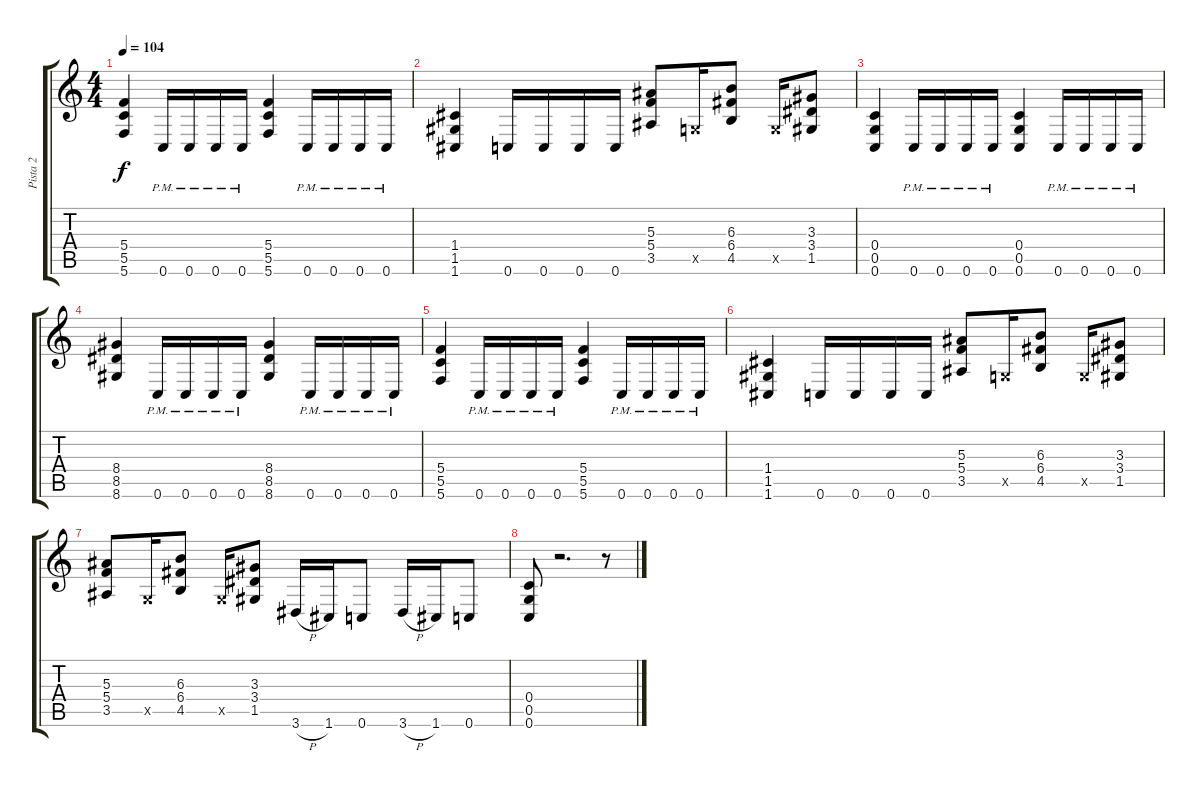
\track ("Pista 2" "Pista 2") {instrument distortionguitar}
\staff {score tabs}
\tuning (D4 A3 F3 C3 G2 C2) {hide}
\ts (4 4)
\tempo 104
\clef g2
\ks c
(5.4 5.5 5.6).4{dy f} 0.6{pm}.16 0.6{pm}.16 0.6{pm}.16 0.6{pm}.16 (5.4 5.5 5.6).4 0.6{pm}.16 0.6{pm}.16 0.6{pm}.16 0.6{pm}.16 |
(1.4 1.5 1.6).4 0.6.16 0.6.16 0.6.16 0.6.16 (5.3 5.4 3.5).8 0.5{x}.16 (6.3 6.4 4.5).8 0.5{x}.16 (3.3 3.4 1.5).8 |
(0.4 0.5 0.6).4 0.6{pm}.16 0.6{pm}.16 0.6{pm}.16 0.6{pm}.16 (0.4 0.5 0.6).4 0.6{pm}.16 0.6{pm}.16 0.6{pm}.16 0.6{pm}.16 |
(8.4 8.5 8.6).4 0.6{pm}.16 0.6{pm}.16 0.6{pm}.16 0.6{pm}.16 (8.4 8.5 8.6).4 0.6{pm}.16 0.6{pm}.16 0.6{pm}.16 0.6{pm}.16 |
(5.4 5.5 5.6).4 0.6{pm}.16 0.6{pm}.16 0.6{pm}.16 0.6{pm}.16 (5.4 5.5 5.6).4 0.6{pm}.16 0.6{pm}.16 0.6{pm}.16 0.6{pm}.16 |
(1.4 1.5 1.6).4 0.6.16 0.6.16 0.6.16 0.6.16 (5.3 5.4 3.5).8 0.5{x}.16 (6.3 6.4 4.5).8 0.5{x}.16 (3.3 3.4 1.5).8 |
(5.3 5.4 3.5).8 0.5{x}.16 (6.3 6.4 4.5).8 0.5{x}.16 (3.3 3.4 1.5).8 3.6{h}.16 1.6.16 0.6.8 3.6{h}.16 1.6.16 0.6.8 |
(0.4 0.5 0.6).8 r.2{d} r.8
